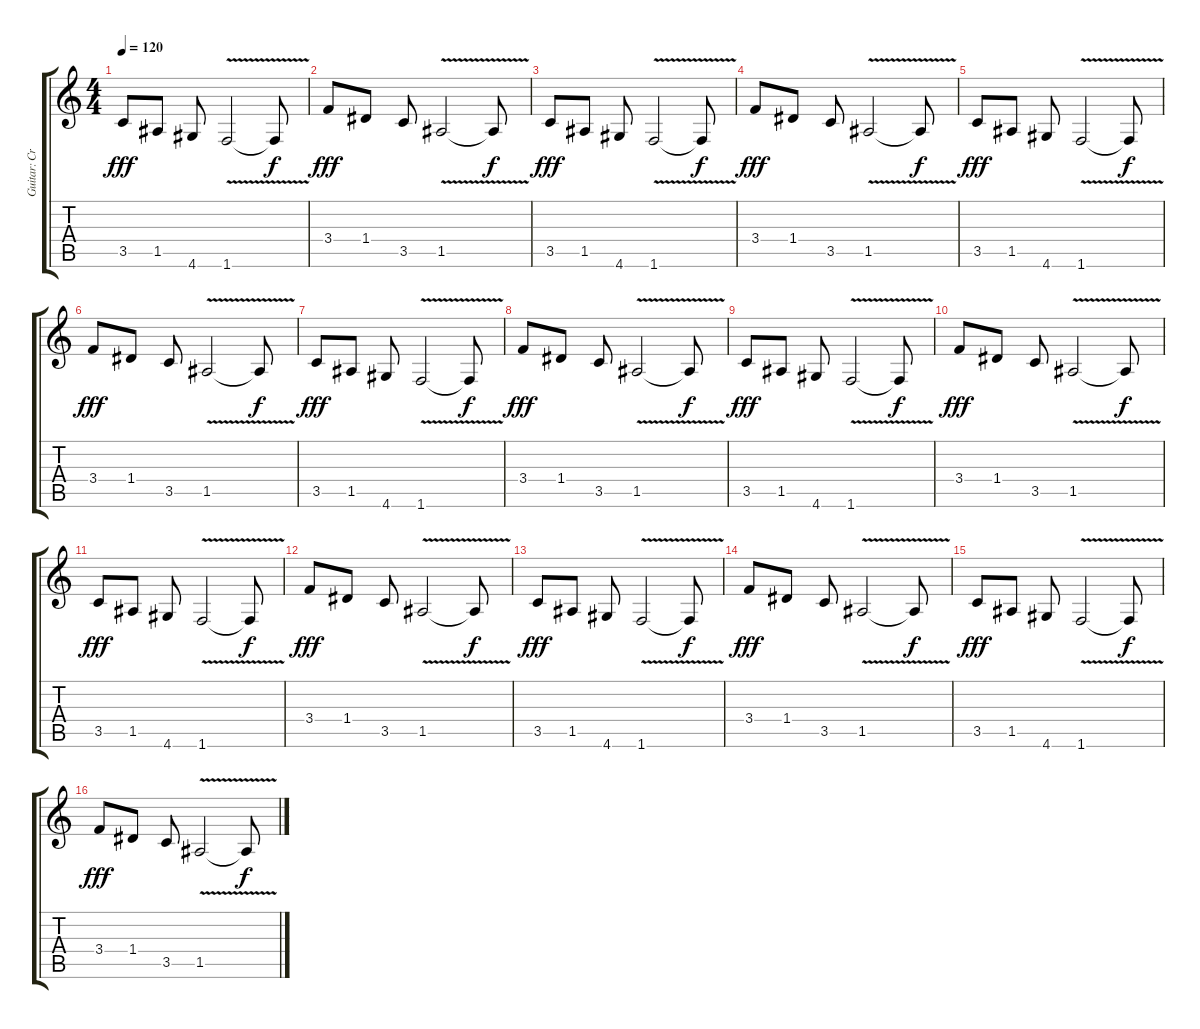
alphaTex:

\track ("Guitar: Criss Oliva [Rhythm]" "Guitar: Cr") {instrument distortionguitar}
\staff {score tabs}
\tuning (E4 B3 G3 D3 A2 E2) {hide}
\ts (4 4)
\tempo 120
\clef g2
\ks c
3.5.8{dy fff} 1.5.8 4.6.8 1.6{v}.2 1.6{t}.8{dy f} |
3.4.8{dy fff} 1.4.8 3.5.8 1.5{v}.2 1.5{t}.8{dy f} |
3.5.8{dy fff} 1.5.8 4.6.8 1.6{v}.2 1.6{t}.8{dy f} |
3.4.8{dy fff} 1.4.8 3.5.8 1.5{v}.2 1.5{t}.8{dy f} |
3.5.8{dy fff} 1.5.8 4.6.8 1.6{v}.2 1.6{t}.8{dy f} |
3.4.8{dy fff} 1.4.8 3.5.8 1.5{v}.2 1.5{t}.8{dy f} |
3.5.8{dy fff} 1.5.8 4.6.8 1.6{v}.2 1.6{t}.8{dy f} |
3.4.8{dy fff} 1.4.8 3.5.8 1.5{v}.2 1.5{t}.8{dy f} |
3.5.8{dy fff} 1.5.8 4.6.8 1.6{v}.2 1.6{t}.8{dy f} |
3.4.8{dy fff} 1.4.8 3.5.8 1.5{v}.2 1.5{t}.8{dy f} |
3.5.8{dy fff} 1.5.8 4.6.8 1.6{v}.2 1.6{t}.8{dy f} |
3.4.8{dy fff} 1.4.8 3.5.8 1.5{v}.2 1.5{t}.8{dy f} |
3.5.8{dy fff} 1.5.8 4.6.8 1.6{v}.2 1.6{t}.8{dy f} |
3.4.8{dy fff} 1.4.8 3.5.8 1.5{v}.2 1.5{t}.8{dy f} |
3.5.8{dy fff} 1.5.8 4.6.8 1.6{v}.2 1.6{t}.8{dy f} |
3.4.8{dy fff} 1.4.8 3.5.8 1.5{v}.2 1.5{t}.8{dy f}
